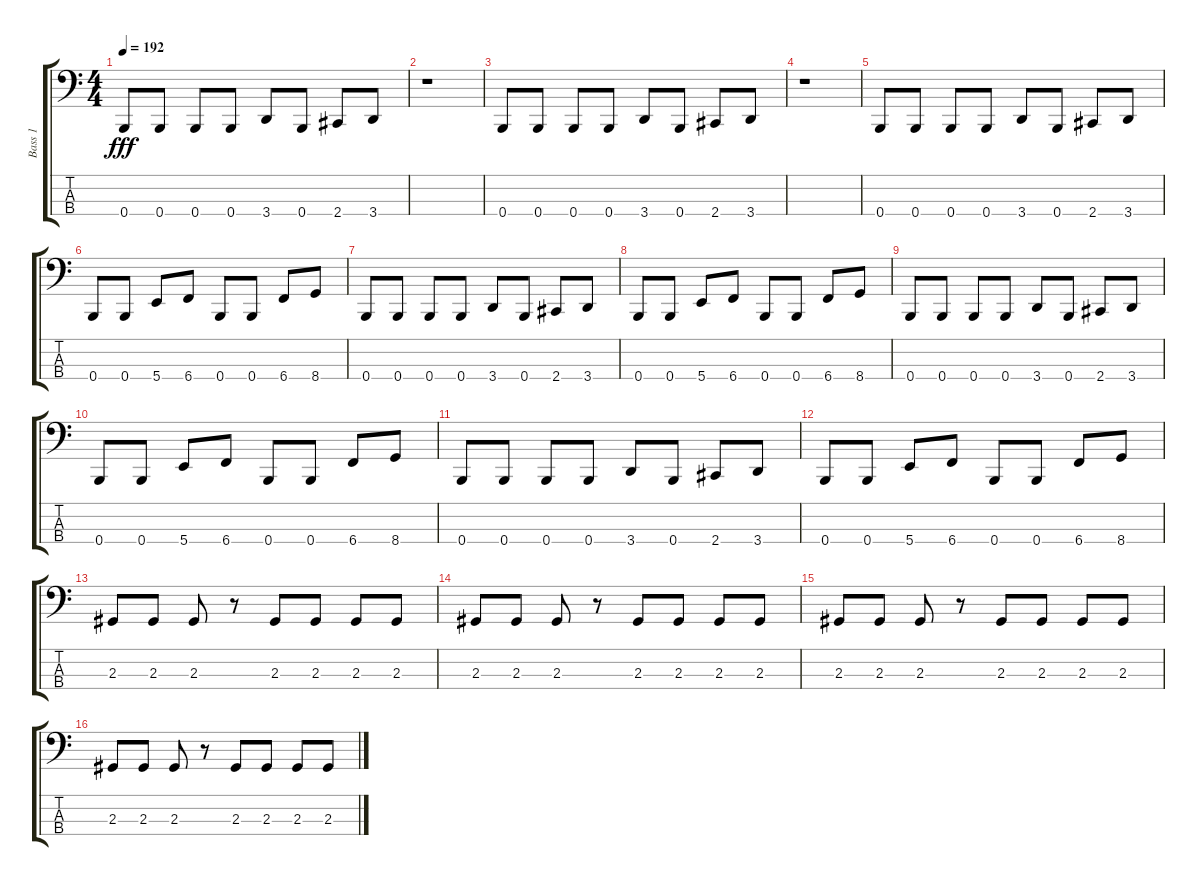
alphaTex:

\track ("Bass 1" "Bass 1") {instrument electricbasspick}
\staff {score tabs}
\tuning (E2 B1 Gb1 B0) {hide}
\ts (4 4)
\tempo 192
\clef f4
\ks c
0.4.8{dy fff} 0.4.8 0.4.8 0.4.8 3.4.8 0.4.8 2.4.8 3.4.8 |
r.1 |
0.4.8 0.4.8 0.4.8 0.4.8 3.4.8 0.4.8 2.4.8 3.4.8 |
r.1 |
0.4.8 0.4.8 0.4.8 0.4.8 3.4.8 0.4.8 2.4.8 3.4.8 |
0.4.8 0.4.8 5.4.8 6.4.8 0.4.8 0.4.8 6.4.8 8.4.8 |
0.4.8 0.4.8 0.4.8 0.4.8 3.4.8 0.4.8 2.4.8 3.4.8 |
0.4.8 0.4.8 5.4.8 6.4.8 0.4.8 0.4.8 6.4.8 8.4.8 |
0.4.8 0.4.8 0.4.8 0.4.8 3.4.8 0.4.8 2.4.8 3.4.8 |
0.4.8 0.4.8 5.4.8 6.4.8 0.4.8 0.4.8 6.4.8 8.4.8 |
0.4.8 0.4.8 0.4.8 0.4.8 3.4.8 0.4.8 2.4.8 3.4.8 |
0.4.8 0.4.8 5.4.8 6.4.8 0.4.8 0.4.8 6.4.8 8.4.8 |
2.3.8 2.3.8 2.3.8 r.8 2.3.8 2.3.8 2.3.8 2.3.8 |
2.3.8 2.3.8 2.3.8 r.8 2.3.8 2.3.8 2.3.8 2.3.8 |
2.3.8 2.3.8 2.3.8 r.8 2.3.8 2.3.8 2.3.8 2.3.8 |
2.3.8 2.3.8 2.3.8 r.8 2.3.8 2.3.8 2.3.8 2.3.8
